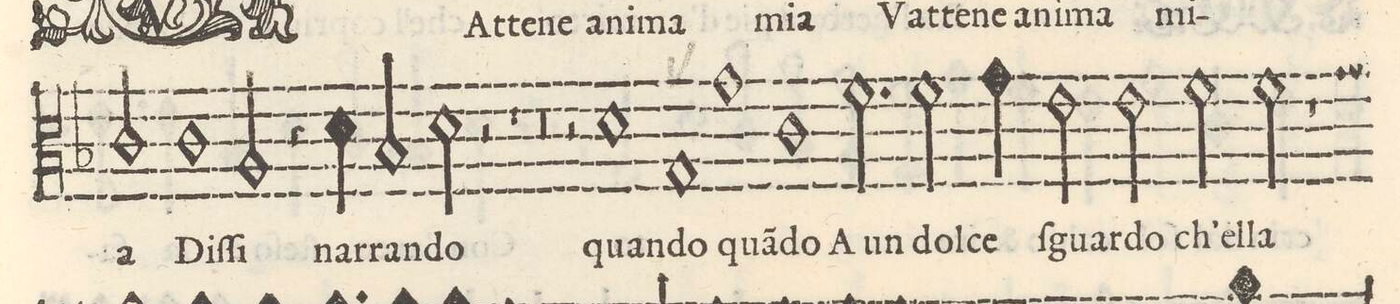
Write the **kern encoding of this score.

**kern	**text
*I"TENORE	*
*clefC3	*
*k[b-]	*
*met(C)	*
*M2/1	*
2c/	-a
1c\	Diſ-
=5-	=5-
2A/	-ſi
4r	.
4d\	nar-
2B-y/	-ran-
=6-	=6-
2d\	-do
2r	.
1r	.
=7-	=7-
0r	.
=8-	=8-
2r	.
1d	quan-
1G/	-do
=9-	=9-
1g	quã(n)-
1c\	-do
=10-	=10-
2.f\	A un
2f\	dol-
4g\	-ce
=11-	=11-
2e\	ſguar-
2e\	-do
2f\	ch'el-
2f\	-la
=12-	=12-
1r	.
*custos:g	*
*-	*-
